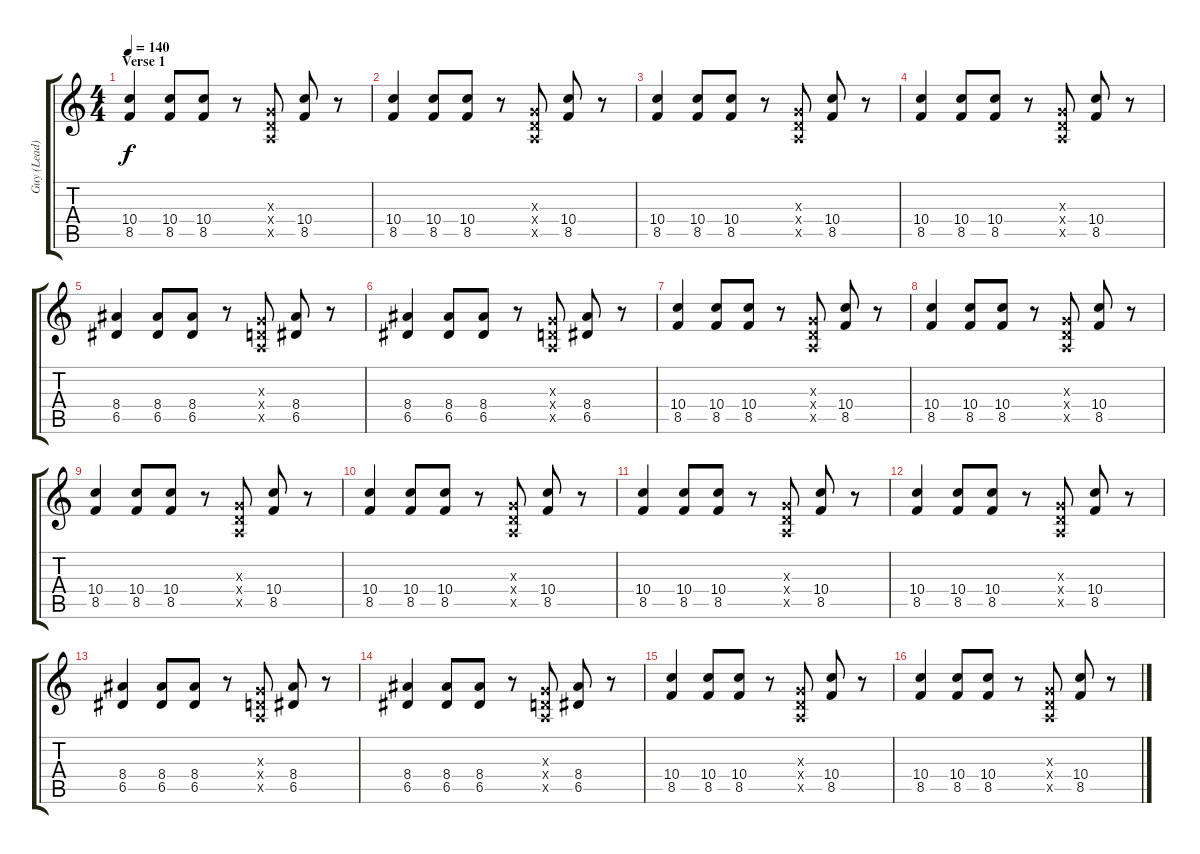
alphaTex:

\track ("Guy (Lead)" "Guy (Lead)") {instrument distortionguitar}
\staff {score tabs}
\tuning (E4 B3 G3 D3 A2 E2) {hide}
\ts (4 4)
\section ("" "Verse 1")
\tempo 140
\clef g2
\ks c
(10.4 8.5).4{dy f} (10.4 8.5).8 (10.4 8.5).8 r.8 (0.3{x} 0.4{x} 0.5{x}).8 (10.4 8.5).8 r.8 |
(10.4 8.5).4 (10.4 8.5).8 (10.4 8.5).8 r.8 (0.3{x} 0.4{x} 0.5{x}).8 (10.4 8.5).8 r.8 |
(10.4 8.5).4 (10.4 8.5).8 (10.4 8.5).8 r.8 (0.3{x} 0.4{x} 0.5{x}).8 (10.4 8.5).8 r.8 |
(10.4 8.5).4 (10.4 8.5).8 (10.4 8.5).8 r.8 (0.3{x} 0.4{x} 0.5{x}).8 (10.4 8.5).8 r.8 |
(8.4 6.5).4 (8.4 6.5).8 (8.4 6.5).8 r.8 (0.3{x} 0.4{x} 0.5{x}).8 (8.4 6.5).8 r.8 |
(8.4 6.5).4 (8.4 6.5).8 (8.4 6.5).8 r.8 (0.3{x} 0.4{x} 0.5{x}).8 (8.4 6.5).8 r.8 |
(10.4 8.5).4 (10.4 8.5).8 (10.4 8.5).8 r.8 (0.3{x} 0.4{x} 0.5{x}).8 (10.4 8.5).8 r.8 |
(10.4 8.5).4 (10.4 8.5).8 (10.4 8.5).8 r.8 (0.3{x} 0.4{x} 0.5{x}).8 (10.4 8.5).8 r.8 |
(10.4 8.5).4 (10.4 8.5).8 (10.4 8.5).8 r.8 (0.3{x} 0.4{x} 0.5{x}).8 (10.4 8.5).8 r.8 |
(10.4 8.5).4 (10.4 8.5).8 (10.4 8.5).8 r.8 (0.3{x} 0.4{x} 0.5{x}).8 (10.4 8.5).8 r.8 |
(10.4 8.5).4 (10.4 8.5).8 (10.4 8.5).8 r.8 (0.3{x} 0.4{x} 0.5{x}).8 (10.4 8.5).8 r.8 |
(10.4 8.5).4 (10.4 8.5).8 (10.4 8.5).8 r.8 (0.3{x} 0.4{x} 0.5{x}).8 (10.4 8.5).8 r.8 |
(8.4 6.5).4 (8.4 6.5).8 (8.4 6.5).8 r.8 (0.3{x} 0.4{x} 0.5{x}).8 (8.4 6.5).8 r.8 |
(8.4 6.5).4 (8.4 6.5).8 (8.4 6.5).8 r.8 (0.3{x} 0.4{x} 0.5{x}).8 (8.4 6.5).8 r.8 |
(10.4 8.5).4 (10.4 8.5).8 (10.4 8.5).8 r.8 (0.3{x} 0.4{x} 0.5{x}).8 (10.4 8.5).8 r.8 |
(10.4 8.5).4 (10.4 8.5).8 (10.4 8.5).8 r.8 (0.3{x} 0.4{x} 0.5{x}).8 (10.4 8.5).8 r.8
